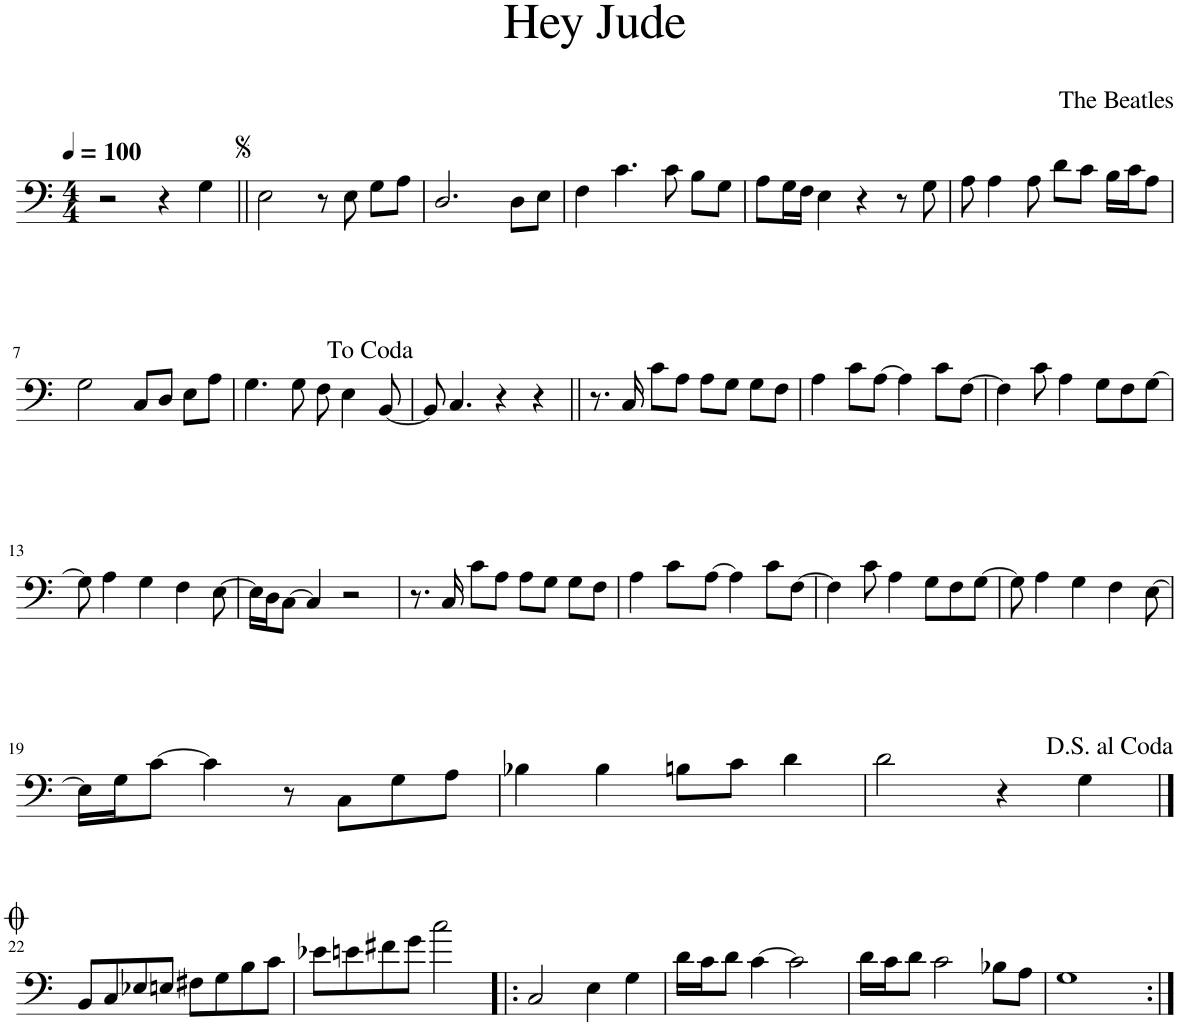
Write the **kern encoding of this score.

**kern
*part1
*staff1
*I"Piano
*I'Pno.
*clefF4
*k[]
*M4/4
*MM100
=1
2r
4r
4G\
=2||
2E\
8r
8E\
8G\L
8A\J
=3
2.D/
8D\L
8E\J
=4
4F\
4.c\
8c\
8B\L
8G\J
=5
8A\L
16G\L
16F\JJ
4E\
4r
8r
8G\
=6
8A\
4A\
8A\
8d\L
8c\J
16B\LL
16c\J
8A\J
!!LO:LB:g=z
=7
2G\
8C/L
8D/J
8E\L
8A\J
=8
4.G\
8G\
8F\
4E\
[8BB/
=9
8BB/]
4.C/
4r
4r
=10||
8.r
16C/
8c\L
8A\J
8A\L
8G\J
8G\L
8F\J
=11
4A\
8c\L
[8A\J
4A\]
8c\L
[8F\J
=12
4F\]
8c\
4A\
8G\L
8F\
[8G\J
!!LO:LB:g=z
=13
8G\]
4A\
4G\
4F\
[8E\
=14
16E\LL]
16D\J
[8C\J
4C/]
2r
=15
8.r
16C/
8c\L
8A\J
8A\L
8G\J
8G\L
8F\J
=16
4A\
8c\L
[8A\J
4A\]
8c\L
[8F\J
=17
4F\]
8c\
4A\
8G\L
8F\
[8G\J
=18
8G\]
4A\
4G\
4F\
[8E\
!!LO:LB:g=z
=19
16E\LL]
16G\J
[8c\J
4c\]
8r
8C\L
8G\
8A\J
=20
4B-X\
4B-\
8Bn\L
8c\J
4d\
=21
2d\
4r
4G\
!!LO:LB:g=z
==22
8BB/L
8C/
8E-X/
8En/J
8F#X\L
8G\
8B\
8c\J
=23
8e-X\L
8en\
8f#X\
8g\J
2cc\
=24!|:
2C/
4E\
4G\
=25
16d\LL
16c\J
8d\J
[4c\
2c\]
=26
16d\LL
16c\J
8d\J
2c\
8B-X\L
8A\J
=27
1G
=:|!
*-
